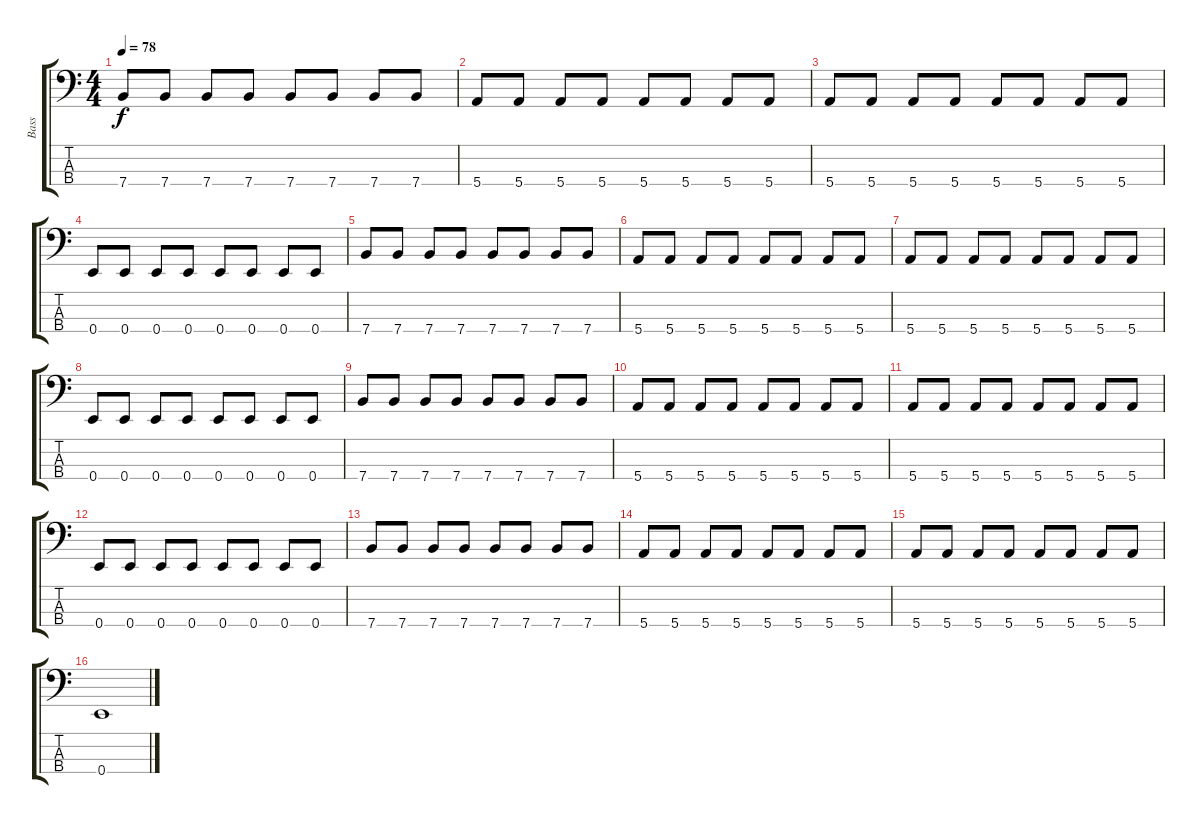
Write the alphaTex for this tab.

\track ("Bass" "Bass") {instrument electricbassfinger}
\staff {score tabs}
\tuning (G2 D2 A1 E1) {hide}
\ts (4 4)
\tempo 78
\clef f4
\ks c
7.4.8{dy f} 7.4.8 7.4.8 7.4.8 7.4.8 7.4.8 7.4.8 7.4.8 |
5.4.8 5.4.8 5.4.8 5.4.8 5.4.8 5.4.8 5.4.8 5.4.8 |
5.4.8 5.4.8 5.4.8 5.4.8 5.4.8 5.4.8 5.4.8 5.4.8 |
0.4.8 0.4.8 0.4.8 0.4.8 0.4.8 0.4.8 0.4.8 0.4.8 |
7.4.8 7.4.8 7.4.8 7.4.8 7.4.8 7.4.8 7.4.8 7.4.8 |
5.4.8 5.4.8 5.4.8 5.4.8 5.4.8 5.4.8 5.4.8 5.4.8 |
5.4.8 5.4.8 5.4.8 5.4.8 5.4.8 5.4.8 5.4.8 5.4.8 |
0.4.8 0.4.8 0.4.8 0.4.8 0.4.8 0.4.8 0.4.8 0.4.8 |
7.4.8 7.4.8 7.4.8 7.4.8 7.4.8 7.4.8 7.4.8 7.4.8 |
5.4.8 5.4.8 5.4.8 5.4.8 5.4.8 5.4.8 5.4.8 5.4.8 |
5.4.8 5.4.8 5.4.8 5.4.8 5.4.8 5.4.8 5.4.8 5.4.8 |
0.4.8 0.4.8 0.4.8 0.4.8 0.4.8 0.4.8 0.4.8 0.4.8 |
7.4.8 7.4.8 7.4.8 7.4.8 7.4.8 7.4.8 7.4.8 7.4.8 |
5.4.8 5.4.8 5.4.8 5.4.8 5.4.8 5.4.8 5.4.8 5.4.8 |
5.4.8 5.4.8 5.4.8 5.4.8 5.4.8 5.4.8 5.4.8 5.4.8 |
0.4.1
